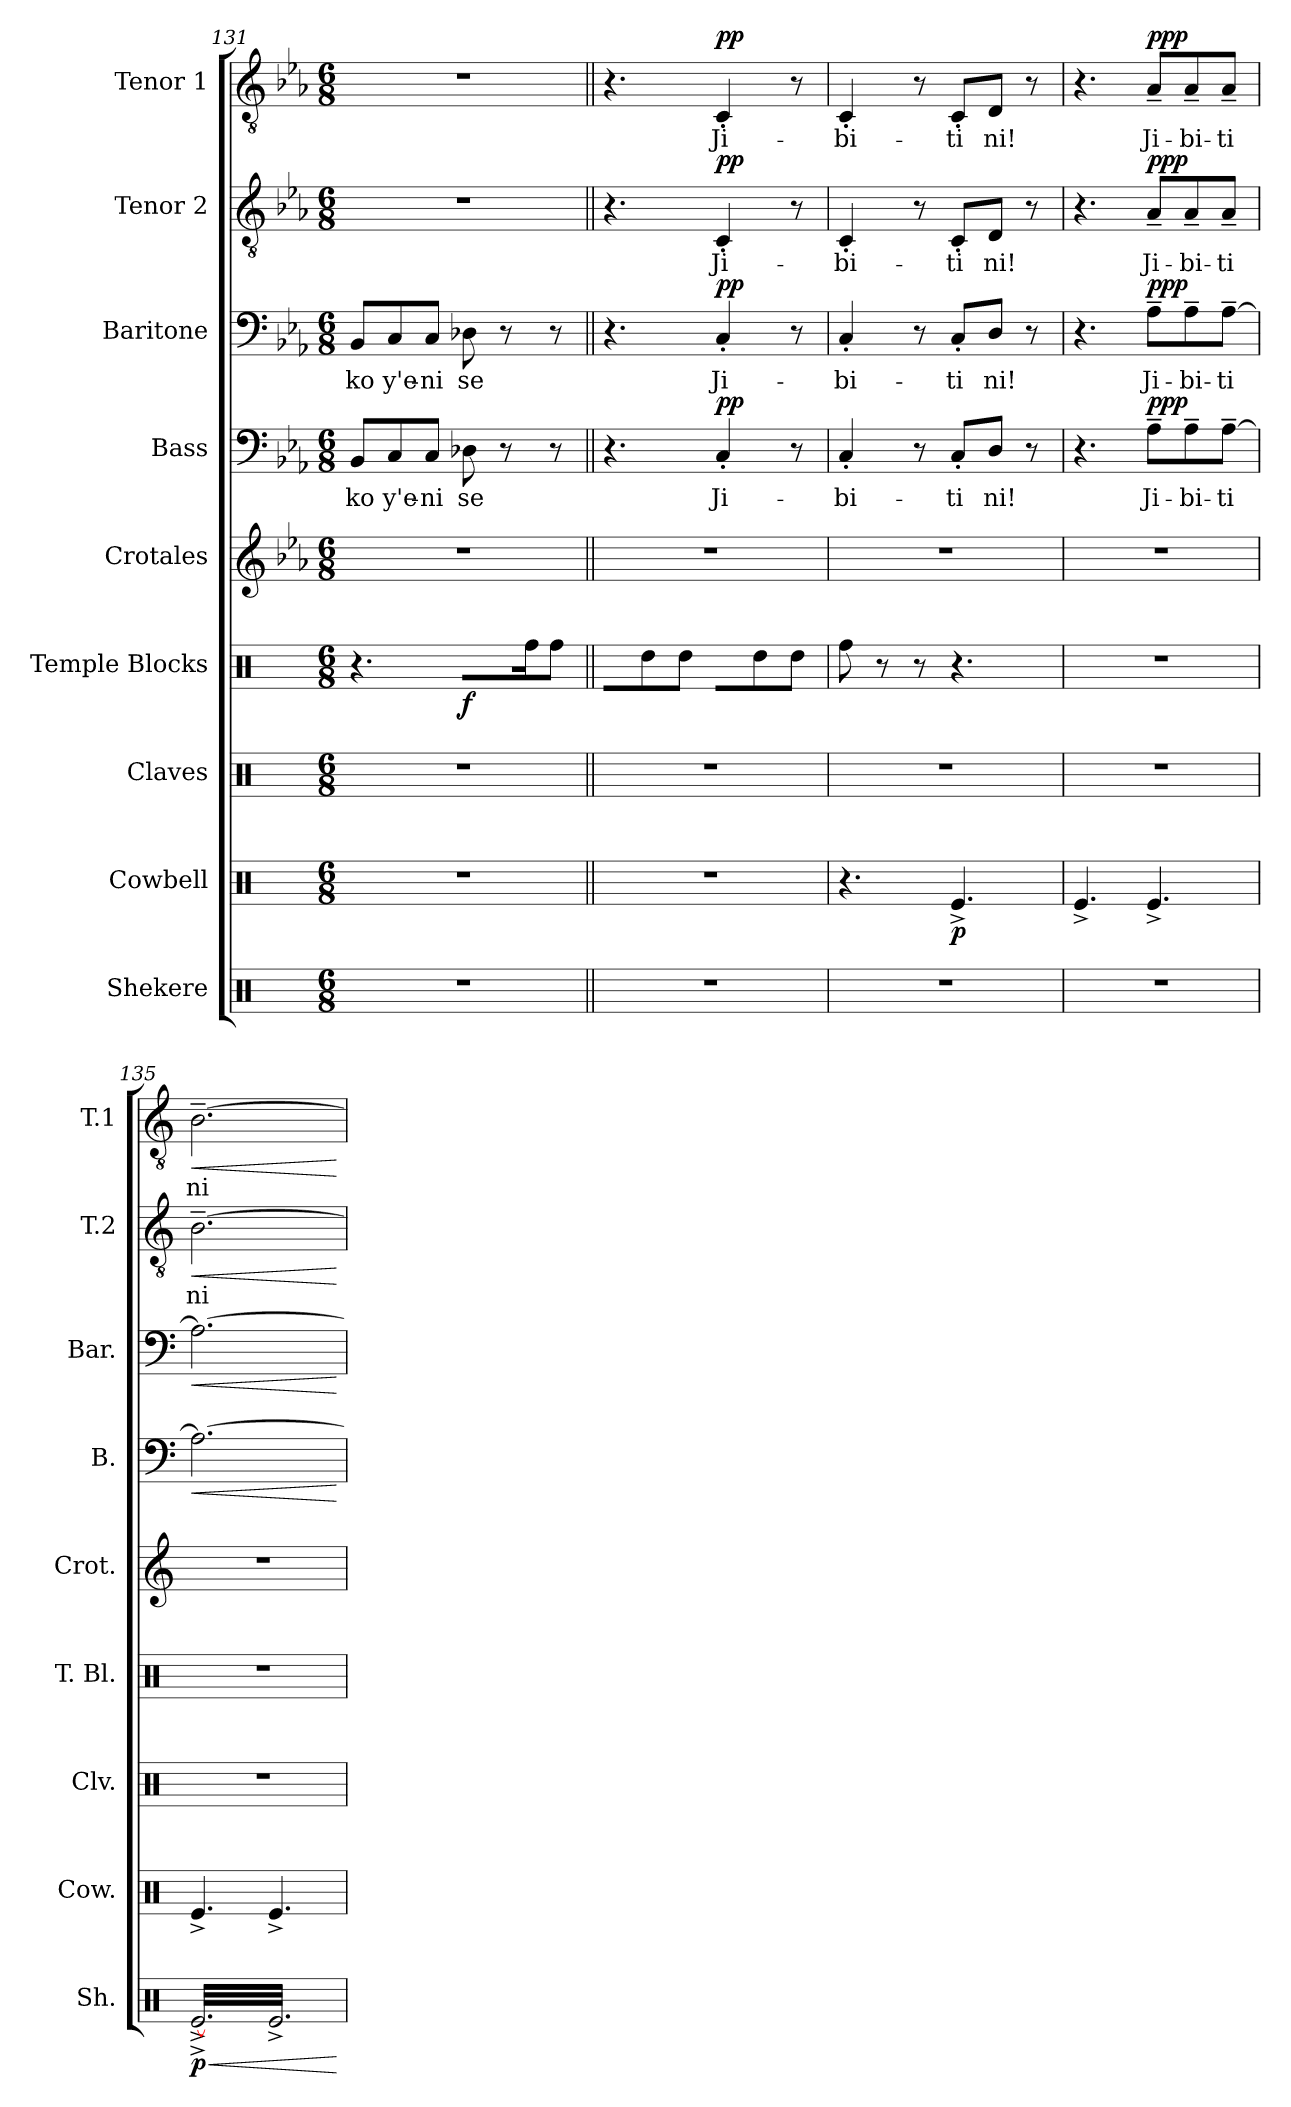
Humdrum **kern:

**kern	**dynam	**kern	**dynam	**kern	**kern	**dynam	**kern	**kern	**text	**dynam	**kern	**text	**dynam	**kern	**text	**dynam	**kern	**text	**dynam
*part9	*part9	*part8	*part8	*part7	*part6	*part6	*part5	*part4	*part4	*part4	*part3	*part3	*part3	*part2	*part2	*part2	*part1	*part1	*part1
*staff9	*staff9	*staff8	*staff8	*staff7	*staff6	*staff6	*staff5	*staff4	*staff4	*staff4	*staff3	*staff3	*staff3	*staff2	*staff2	*staff2	*staff1	*staff1	*staff1
*I"Shekere	*	*I"Cowbell	*	*I"Claves	*I"Temple Blocks	*	*I"Crotales	*I"Bass	*	*	*I"Baritone	*	*	*I"Tenor 2	*	*	*I"Tenor 1	*	*
*I'Sh.	*	*I'Cow.	*	*I'Clv.	*I'T. Bl.	*	*I'Crot.	*I'B.	*	*	*I'Bar.	*	*	*I'T.2	*	*	*I'T.1	*	*
*clefX	*	*clefX	*	*clefX	*clefX	*	*clefG2	*clefF4	*	*	*clefF4	*	*	*clefGv2	*	*	*clefGv2	*	*
*	*	*	*	*	*	*	*ITrd-14c-24	*	*	*	*	*	*	*ITrd7c12	*	*	*ITrd7c12	*	*
*k[]	*	*k[]	*	*k[]	*k[]	*	*k[b-e-a-]	*k[b-e-a-]	*	*	*k[b-e-a-]	*	*	*k[b-e-a-]	*	*	*k[b-e-a-]	*	*
*C:	*	*C:	*	*C:	*C:	*	*E-:	*E-:	*	*	*E-:	*	*	*E-:	*	*	*E-:	*	*
*M6/8	*	*M6/8	*	*M6/8	*M6/8	*	*M6/8	*M6/8	*	*	*M6/8	*	*	*M6/8	*	*	*M6/8	*	*
=131	=131	=131	=131	=131	=131	=131	=131	=131	=131	=131	=131	=131	=131	=131	=131	=131	=131	=131	=131
!LO:N:vis=1	!	!LO:N:vis=1	!	!LO:N:vis=1	!	!	!LO:N:vis=1	!	!	!	!	!	!	!	!	!	!	!	!
!	!	!	!	!	!	!	!	!	!LO:LY:b:color=#000000	!	!	!	!	!	!	!	!	!	!
!	!	!	!	!	!	!	!	!	!	!	!	!LO:LY:b:color=#000000	!	!LO:N:vis=1	!	!	!LO:N:vis=1	!	!
2.r	.	2.r	.	2.r	4.r	.	2.r	8BB-i/L	ko	.	8BB-i/L	ko	.	2.r	.	.	2.r	.	.
!	!	!	!	!	!	!	!	!	!LO:LY:b:color=#000000	!	!	!	!	!	!	!	!	!	!
!	!	!	!	!	!	!	!	!	!	!	!	!LO:LY:b:color=#000000	!	!	!	!	!	!	!
.	.	.	.	.	.	.	.	8Ci/	y'e-	.	8Ci/	y'e-	.	.	.	.	.	.	.
!	!	!	!	!	!	!	!	!	!LO:LY:b:color=#000000	!	!	!	!	!	!	!	!	!	!
!	!	!	!	!	!	!	!	!	!	!	!	!LO:LY:b:color=#000000	!	!	!	!	!	!	!
.	.	.	.	.	.	.	.	8Ci/J	-ni	.	8Ci/J	-ni	.	.	.	.	.	.	.
!	!	!	!	!	!	!	!	!	!LO:LY:b:color=#000000	!	!	!	!	!	!	!	!	!	!
!	!	!	!	!	!	!	!	!	!	!	!	!LO:LY:b:color=#000000	!	!	!	!	!	!	!
.	.	.	.	.	8.Ri\L	f	.	8D-Xi\	se	.	8D-Xi\	se	.	.	.	.	.	.	.
.	.	.	.	.	.	.	.	8r	.	.	8r	.	.	.	.	.	.	.	.
.	.	.	.	.	16Rffi\k	.	.	.	.	.	.	.	.	.	.	.	.	.	.
.	.	.	.	.	8Rffi\J	.	.	8r	.	.	8r	.	.	.	.	.	.	.	.
=132||	=132||	=132||	=132||	=132||	=132||	=132||	=132||	=132||	=132||	=132||	=132||	=132||	=132||	=132||	=132||	=132||	=132||	=132||	=132||
*k[]	*	*k[]	*	*k[]	*k[]	*	*k[]	*k[]	*	*	*k[]	*	*	*k[]	*	*	*k[]	*	*
*C:	*	*C:	*	*C:	*C:	*	*C:	*C:	*	*	*C:	*	*	*C:	*	*	*C:	*	*
!LO:N:vis=1	!	!LO:N:vis=1	!	!LO:N:vis=1	!	!	!LO:N:vis=1	!	!	!	!	!	!	!	!	!	!	!	!
2.r	.	2.r	.	2.r	8Ri\L	.	2.r	4.r	.	.	4.r	.	.	4.r	.	.	4.r	.	.
.	.	.	.	.	8Rddi\	.	.	.	.	.	.	.	.	.	.	.	.	.	.
.	.	.	.	.	8Rddi\J	.	.	.	.	.	.	.	.	.	.	.	.	.	.
!	!	!	!	!	!	!	!	!	!LO:LY:b:color=#000000	!	!	!	!	!	!	!	!	!	!
!	!	!	!	!	!	!	!	!	!	!	!	!LO:LY:b:color=#000000	!	!	!	!	!	!	!
!	!	!	!	!	!	!	!	!	!	!	!	!	!	!	!LO:LY:b:color=#000000	!	!	!	!
!	!	!	!	!	!	!	!	!	!	!	!	!	!	!	!	!	!	!LO:LY:b:color=#000000	!
.	.	.	.	.	8Ri\L	.	.	4C'i/	Ji-	pp	4C'i/	Ji-	pp	4CC'i/	Ji-	pp	4CC'i/	Ji-	pp
.	.	.	.	.	8Rddi\	.	.	.	.	.	.	.	.	.	.	.	.	.	.
.	.	.	.	.	8Rddi\J	.	.	8r	.	.	8r	.	.	8r	.	.	8r	.	.
=133	=133	=133	=133	=133	=133	=133	=133	=133	=133	=133	=133	=133	=133	=133	=133	=133	=133	=133	=133
!LO:N:vis=1	!	!	!	!LO:N:vis=1	!	!	!LO:N:vis=1	!	!	!	!	!	!	!	!	!	!	!	!
!	!	!	!	!	!	!	!	!	!LO:LY:b:color=#000000	!	!	!	!	!	!	!	!	!	!
!	!	!	!	!	!	!	!	!	!	!	!	!LO:LY:b:color=#000000	!	!	!	!	!	!	!
!	!	!	!	!	!	!	!	!	!	!	!	!	!	!	!LO:LY:b:color=#000000	!	!	!	!
!	!	!	!	!	!	!	!	!	!	!	!	!	!	!	!	!	!	!LO:LY:b:color=#000000	!
2.r	.	4.r	.	2.r	8Rffi\	.	2.r	4C'i/	-bi-	.	4C'i/	-bi-	.	4CC'i/	-bi-	.	4CC'i/	-bi-	.
.	.	.	.	.	8r	.	.	.	.	.	.	.	.	.	.	.	.	.	.
.	.	.	.	.	8r	.	.	8r	.	.	8r	.	.	8r	.	.	8r	.	.
!	!	!	!	!	!	!	!	!	!LO:LY:b:color=#000000	!	!	!	!	!	!	!	!	!	!
!	!	!	!	!	!	!	!	!	!	!	!	!LO:LY:b:color=#000000	!	!	!	!	!	!	!
!	!	!	!	!	!	!	!	!	!	!	!	!	!	!	!LO:LY:b:color=#000000	!	!	!	!
!	!	!	!	!	!	!	!	!	!	!	!	!	!	!	!	!	!	!LO:LY:b:color=#000000	!
.	.	4.Re^i/	p	.	4.r	.	.	8C'i/L	-ti	.	8C'i/L	-ti	.	8CC'i/L	-ti	.	8CC'i/L	-ti	.
!	!	!	!	!	!	!	!	!	!LO:LY:b:color=#000000	!	!	!	!	!	!	!	!	!	!
!	!	!	!	!	!	!	!	!	!	!	!	!LO:LY:b:color=#000000	!	!	!	!	!	!	!
!	!	!	!	!	!	!	!	!	!	!	!	!	!	!	!LO:LY:b:color=#000000	!	!	!	!
!	!	!	!	!	!	!	!	!	!	!	!	!	!	!	!	!	!	!LO:LY:b:color=#000000	!
.	.	.	.	.	.	.	.	8Di/J	ni!	.	8Di/J	ni!	.	8DDi/J	ni!	.	8DDi/J	ni!	.
.	.	.	.	.	.	.	.	8r	.	.	8r	.	.	8r	.	.	8r	.	.
=134	=134	=134	=134	=134	=134	=134	=134	=134	=134	=134	=134	=134	=134	=134	=134	=134	=134	=134	=134
!LO:N:vis=1	!	!	!	!LO:N:vis=1	!LO:N:vis=1	!	!LO:N:vis=1	!	!	!	!	!	!	!	!	!	!	!	!
2.r	.	4.Re^i/	.	2.r	2.r	.	2.r	4.r	.	.	4.r	.	.	4.r	.	.	4.r	.	.
!	!	!	!	!	!	!	!	!	!LO:LY:b:color=#000000	!	!	!	!	!	!	!	!	!	!
!	!	!	!	!	!	!	!	!	!	!	!	!LO:LY:b:color=#000000	!	!	!	!	!	!	!
!	!	!	!	!	!	!	!	!	!	!	!	!	!	!	!LO:LY:b:color=#000000	!	!	!	!
!	!	!	!	!	!	!	!	!	!	!	!	!	!	!	!	!	!	!LO:LY:b:color=#000000	!
.	.	4.Re^i/	.	.	.	.	.	8A~i\L	Ji-	ppp	8A~i\L	Ji-	ppp	8AA~i/L	Ji-	ppp	8AA~i/L	Ji-	ppp
!	!	!	!	!	!	!	!	!	!LO:LY:b:color=#000000	!	!	!	!	!	!	!	!	!	!
!	!	!	!	!	!	!	!	!	!	!	!	!LO:LY:b:color=#000000	!	!	!	!	!	!	!
!	!	!	!	!	!	!	!	!	!	!	!	!	!	!	!LO:LY:b:color=#000000	!	!	!	!
!	!	!	!	!	!	!	!	!	!	!	!	!	!	!	!	!	!	!LO:LY:b:color=#000000	!
.	.	.	.	.	.	.	.	8A~i\	-bi-	.	8A~i\	-bi-	.	8AA~i/	-bi-	.	8AA~i/	-bi-	.
!	!	!	!	!	!	!	!	!	!LO:LY:b:color=#000000	!	!	!	!	!	!	!	!	!	!
!	!	!	!	!	!	!	!	!	!	!	!	!LO:LY:b:color=#000000	!	!	!	!	!	!	!
!	!	!	!	!	!	!	!	!	!	!	!	!	!	!	!LO:LY:b:color=#000000	!	!	!	!
!	!	!	!	!	!	!	!	!	!	!	!	!	!	!	!	!	!	!LO:LY:b:color=#000000	!
.	.	.	.	.	.	.	.	[8A~i\J	-ti	.	[8A~i\J	-ti	.	8AA~i/J	-ti	.	8AA~i/J	-ti	.
=135	=135	=135	=135	=135	=135	=135	=135	=135	=135	=135	=135	=135	=135	=135	=135	=135	=135	=135	=135
!	!LO:HP:b	!	!	!LO:N:vis=1	!LO:N:vis=1	!	!LO:N:vis=1	!	!	!LO:HP:b	!	!	!LO:HP:b	!	!	!	!	!	!
!	!	!	!	!	!	!	!	!	!	!	!	!	!	!	!LO:LY:b:color=#000000	!LO:HP:b	!	!	!
!	!	!	!	!	!	!	!	!	!	!	!	!	!	!	!	!	!	!LO:LY:b:color=#000000	!LO:HP:b
*tremolo	*	*	*	*	*	*	*	*	*	*	*	*	*	*	*	*	*	*	*
[32Re^i/LLL	< p	4.Re^i/	.	2.r	2.r	.	2.r	2.Ai\_	.	<	2.Ai\_	.	<	[2.BB~i\	ni	<	[2.BB~i\	ni	<
32Re^i/	.	.	.	.	.	.	.	.	.	.	.	.	.	.	.	.	.	.	.
32Re^i/	.	.	.	.	.	.	.	.	.	.	.	.	.	.	.	.	.	.	.
32Re^i/	.	.	.	.	.	.	.	.	.	.	.	.	.	.	.	.	.	.	.
32Re^i/	.	.	.	.	.	.	.	.	.	.	.	.	.	.	.	.	.	.	.
32Re^i/	.	.	.	.	.	.	.	.	.	.	.	.	.	.	.	.	.	.	.
32Re^i/	.	.	.	.	.	.	.	.	.	.	.	.	.	.	.	.	.	.	.
32Re^i/	.	.	.	.	.	.	.	.	.	.	.	.	.	.	.	.	.	.	.
32Re^i/	.	.	.	.	.	.	.	.	.	.	.	.	.	.	.	.	.	.	.
32Re^i/	.	.	.	.	.	.	.	.	.	.	.	.	.	.	.	.	.	.	.
32Re^i/	.	.	.	.	.	.	.	.	.	.	.	.	.	.	.	.	.	.	.
32Re^i/	.	.	.	.	.	.	.	.	.	.	.	.	.	.	.	.	.	.	.
32Re^i/	.	4.Re^i/	.	.	.	.	.	.	.	.	.	.	.	.	.	.	.	.	.
32Re^i/	.	.	.	.	.	.	.	.	.	.	.	.	.	.	.	.	.	.	.
32Re^i/	.	.	.	.	.	.	.	.	.	.	.	.	.	.	.	.	.	.	.
32Re^i/	.	.	.	.	.	.	.	.	.	.	.	.	.	.	.	.	.	.	.
32Re^i/	.	.	.	.	.	.	.	.	.	.	.	.	.	.	.	.	.	.	.
32Re^i/	.	.	.	.	.	.	.	.	.	.	.	.	.	.	.	.	.	.	.
32Re^i/	.	.	.	.	.	.	.	.	.	.	.	.	.	.	.	.	.	.	.
32Re^i/	.	.	.	.	.	.	.	.	.	.	.	.	.	.	.	.	.	.	.
32Re^i/	.	.	.	.	.	.	.	.	.	.	.	.	.	.	.	.	.	.	.
32Re^i/	.	.	.	.	.	.	.	.	.	.	.	.	.	.	.	.	.	.	.
32Re^i/	.	.	.	.	.	.	.	.	.	.	.	.	.	.	.	.	.	.	.
32Re^i/JJJ	.	.	.	.	.	.	.	.	.	.	.	.	.	.	.	.	.	.	.
*Xtremolo	*	*	*	*	*	*	*	*	*	*	*	*	*	*	*	*	*	*	*
.	[	.	.	.	.	.	.	.	.	[	.	.	[	.	.	[	.	.	[
=	=	=	=	=	=	=	=	=	=	=	=	=	=	=	=	=	=	=	=
*-	*-	*-	*-	*-	*-	*-	*-	*-	*-	*-	*-	*-	*-	*-	*-	*-	*-	*-	*-
